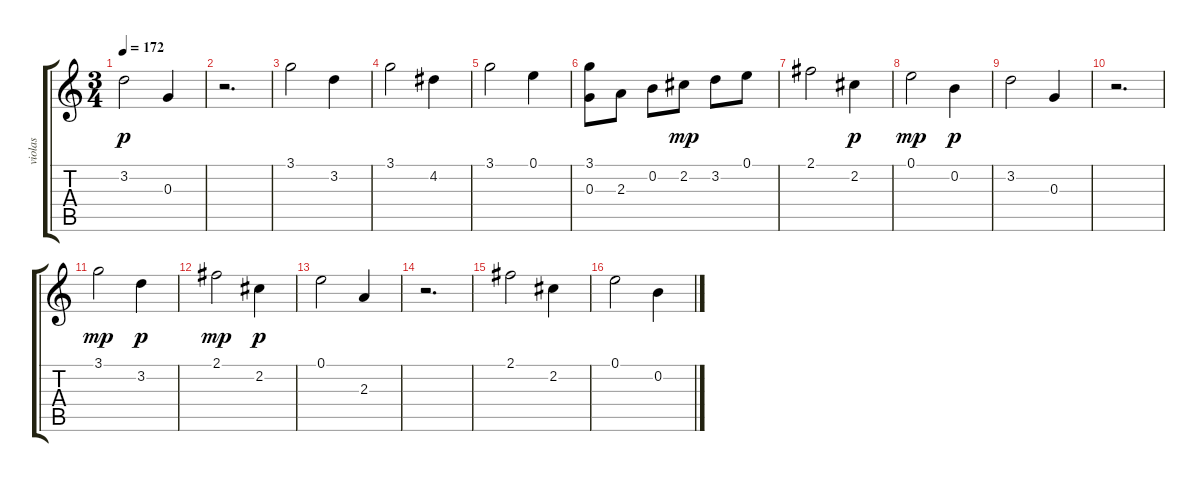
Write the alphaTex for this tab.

\track ("violas" "violas") {instrument contrabass}
\staff {score tabs}
\tuning (E4 B3 G3 D3 A2 E2) {hide}
\ts (3 4)
\tempo 172
\clef g2
\ks c
3.2.2{dy p} 0.3.4 |
r.2{d} |
3.1.2 3.2.4 |
3.1.2 4.2.4 |
3.1.2 0.1.4 |
(3.1 0.3).8 2.3.8 0.2.8 2.2.8{dy mp} 3.2.8 0.1.8 |
2.1.2 2.2.4{dy p} |
0.1.2{dy mp} 0.2.4{dy p} |
3.2.2 0.3.4 |
r.2{d} |
3.1.2{dy mp} 3.2.4{dy p} |
2.1.2{dy mp} 2.2.4{dy p} |
0.1.2 2.3.4 |
r.2{d} |
2.1.2 2.2.4 |
0.1.2 0.2.4
